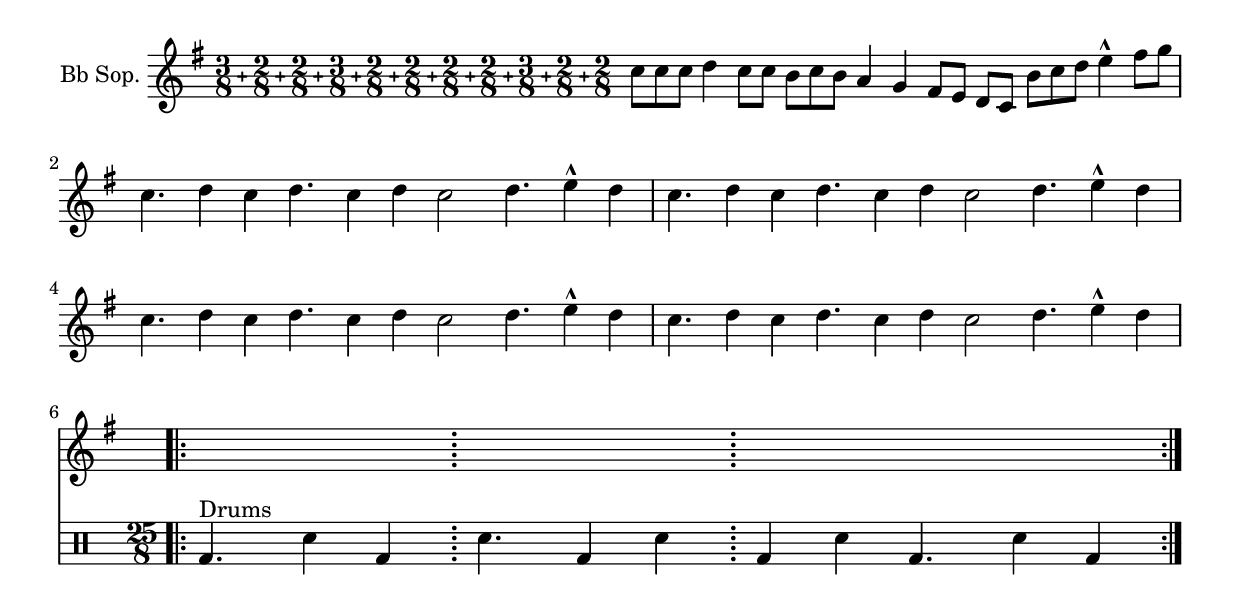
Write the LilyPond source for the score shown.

%% Do not edit this file; it is auto-generated from input/new
%% This file is in the public domain.
\version "2.13.0"

\header {
  lsrtags = "rhythms, percussion"

  texidoc = "
Though the polymetric time signature shown was not the most essential
item here, it has been included to show the beat of this piece (which
is the template of a real Balkan song!).

"
  doctitle = "Heavily customized polymetric time signatures"
} % begin verbatim


#(define plus (markup #:vcenter "+"))
#(define ((custom-time-signature one two three four five six
           seven eight nine ten eleven num) grob)
            (grob-interpret-markup grob
              (markup #:override '(baseline-skip . 0) #:number
                (#:line (
                    (#:column (one num)) plus
                    (#:column (two num)) plus
                    (#:column (three num)) plus
                    (#:column (four num)) plus
                    (#:column (five num)) plus
                    (#:column (six num)) plus
                    (#:column (seven num)) plus
                    (#:column (eight num)) plus
                    (#:column (nine num)) plus
                    (#:column (ten num)) plus
                    (#:column (eleven num))))
                )))

melody = \relative c'' {
  \set Staff.instrumentName = #"Bb Sop."
  \key g \major
  #(set-time-signature 25 8 '(3 2 2 3 2 2 2 2 3 2 2))
  \override Staff.TimeSignature #'stencil =
    #(custom-time-signature "3" "2" "2" "3" "2" "2"
      "2" "2" "3" "2" "2" "8")
  c8 c c d4 c8 c b c b a4 g fis8 e d c b' c d e4-^ fis8 g \break
  c,4. d4 c4 d4. c4 d c2 d4. e4-^ d4
  c4. d4 c4 d4. c4 d c2 d4. e4-^ d4 \break
  c4. d4 c4 d4. c4 d c2 d4. e4-^ d4
  c4. d4 c4 d4. c4 d c2 d4. e4-^ d4 \break
}

drum = \new DrumStaff \drummode {
  \bar "|:" bd4.^\markup { "Drums" } sn4 bd \bar ":" sn4.
  bd4 sn \bar ":" bd sn bd4. sn4 bd \bar ":|"
}

{
  \melody
  \drum
}
